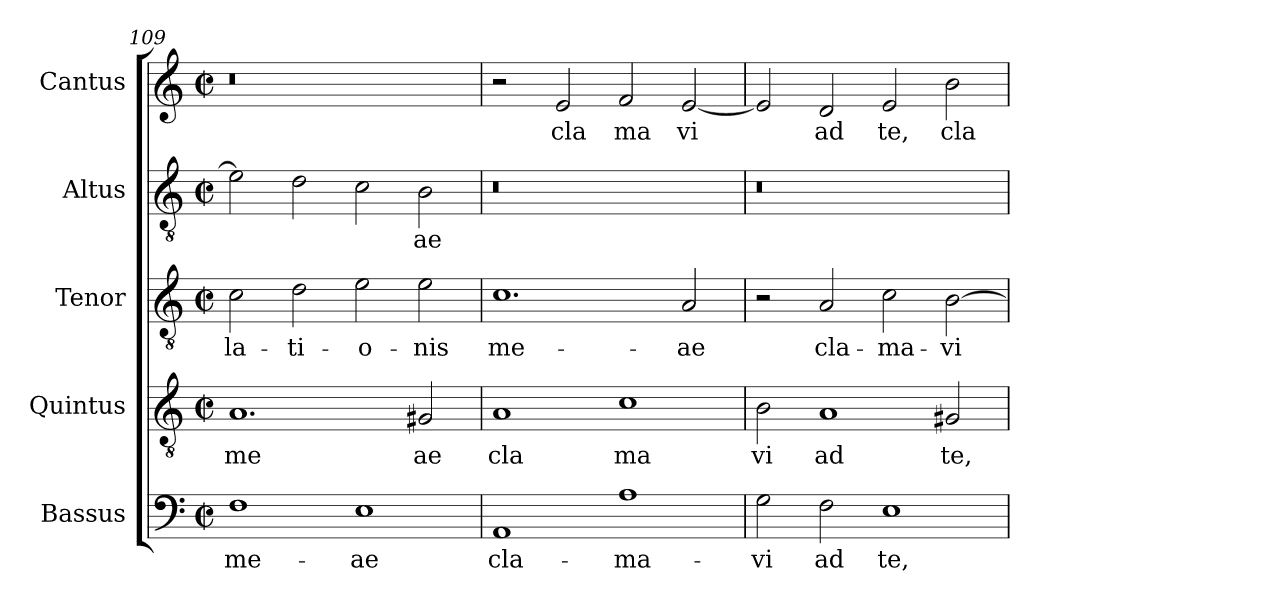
**kern	**text	**kern	**text	**kern	**text	**kern	**text	**kern	**text
*part5	*part5	*part4	*part4	*part3	*part3	*part2	*part2	*part1	*part1
*staff5	*staff5	*staff4	*staff4	*staff3	*staff3	*staff2	*staff2	*staff1	*staff1
*I"Bassus	*	*I"Quintus	*	*I"Tenor	*	*I"Altus	*	*I"Cantus	*
*clefF4	*	*clefGv2	*	*clefGv2	*	*clefGv2	*	*clefG2	*
*M2/2	*	*M2/2	*	*M2/2	*	*M2/2	*	*M2/2	*
*met(c|)	*	*met(c|)	*	*met(c|)	*	*met(c|)	*	*met(c|)	*
=109	=109	=109	=109	=109	=109	=109	=109	=109	=109
!	!LO:LY:b:cj	!	!LO:LY:b:cj	!	!LO:LY:b:cj	!	!	!	!
1F	me-	1.A	me	2c\	-la-	2e\]	.	0r	.
!	!	!	!	!	!LO:LY:b:cj	!	!	!	!
.	.	.	.	2d\	-ti-	2d\	.	.	.
!	!LO:LY:b:cj	!	!	!	!LO:LY:b:cj	!	!	!	!
1E	-ae	.	.	2e\	-o-	2c\	.	.	.
!	!	!	!LO:LY:b:cj	!	!LO:LY:b:cj	!	!LO:LY:b:cj	!	!
.	.	2G#X/	ae	2e\	-nis	2B\	ae	.	.
=110	=110	=110	=110	=110	=110	=110	=110	=110	=110
!	!LO:LY:b:cj	!	!LO:LY:b:cj	!	!LO:LY:b:cj	!	!	!	!
1AA	cla-	1A	cla	1.c	me-	0r	.	2r	.
!	!	!	!	!	!	!	!	!	!LO:LY:b:cj
.	.	.	.	.	.	.	.	2e/	cla
!	!LO:LY:b:cj	!	!LO:LY:b:cj	!	!	!	!	!	!LO:LY:b:cj
1A	-ma-	1c	ma	.	.	.	.	2f/	ma
!	!	!	!	!	!LO:LY:b:cj	!	!	!	!LO:LY:b:cj
.	.	.	.	2A/	-ae	.	.	[<2e/	vi
=111	=111	=111	=111	=111	=111	=111	=111	=111	=111
!	!LO:LY:b:cj	!	!LO:LY:b:cj	!	!	!	!	!	!
2G\	-vi	2B\	vi	2r	.	0r	.	2e/]	.
!	!LO:LY:b:cj	!	!LO:LY:b:cj	!	!LO:LY:b:cj	!	!	!	!LO:LY:b:cj
2F\	ad	1A	ad	2A/	cla-	.	.	2d/	ad
!	!LO:LY:b:cj	!	!	!	!LO:LY:b:cj	!	!	!	!LO:LY:b:cj
1E	te,	.	.	2c\	-ma-	.	.	2e/	te,
!	!	!	!LO:LY:b:cj	!	!LO:LY:b:cj	!	!	!	!LO:LY:b:cj
.	.	2G#X/	te,	[>2B\	-vi	.	.	2b\	cla
=	=	=	=	=	=	=	=	=	=
*-	*-	*-	*-	*-	*-	*-	*-	*-	*-
